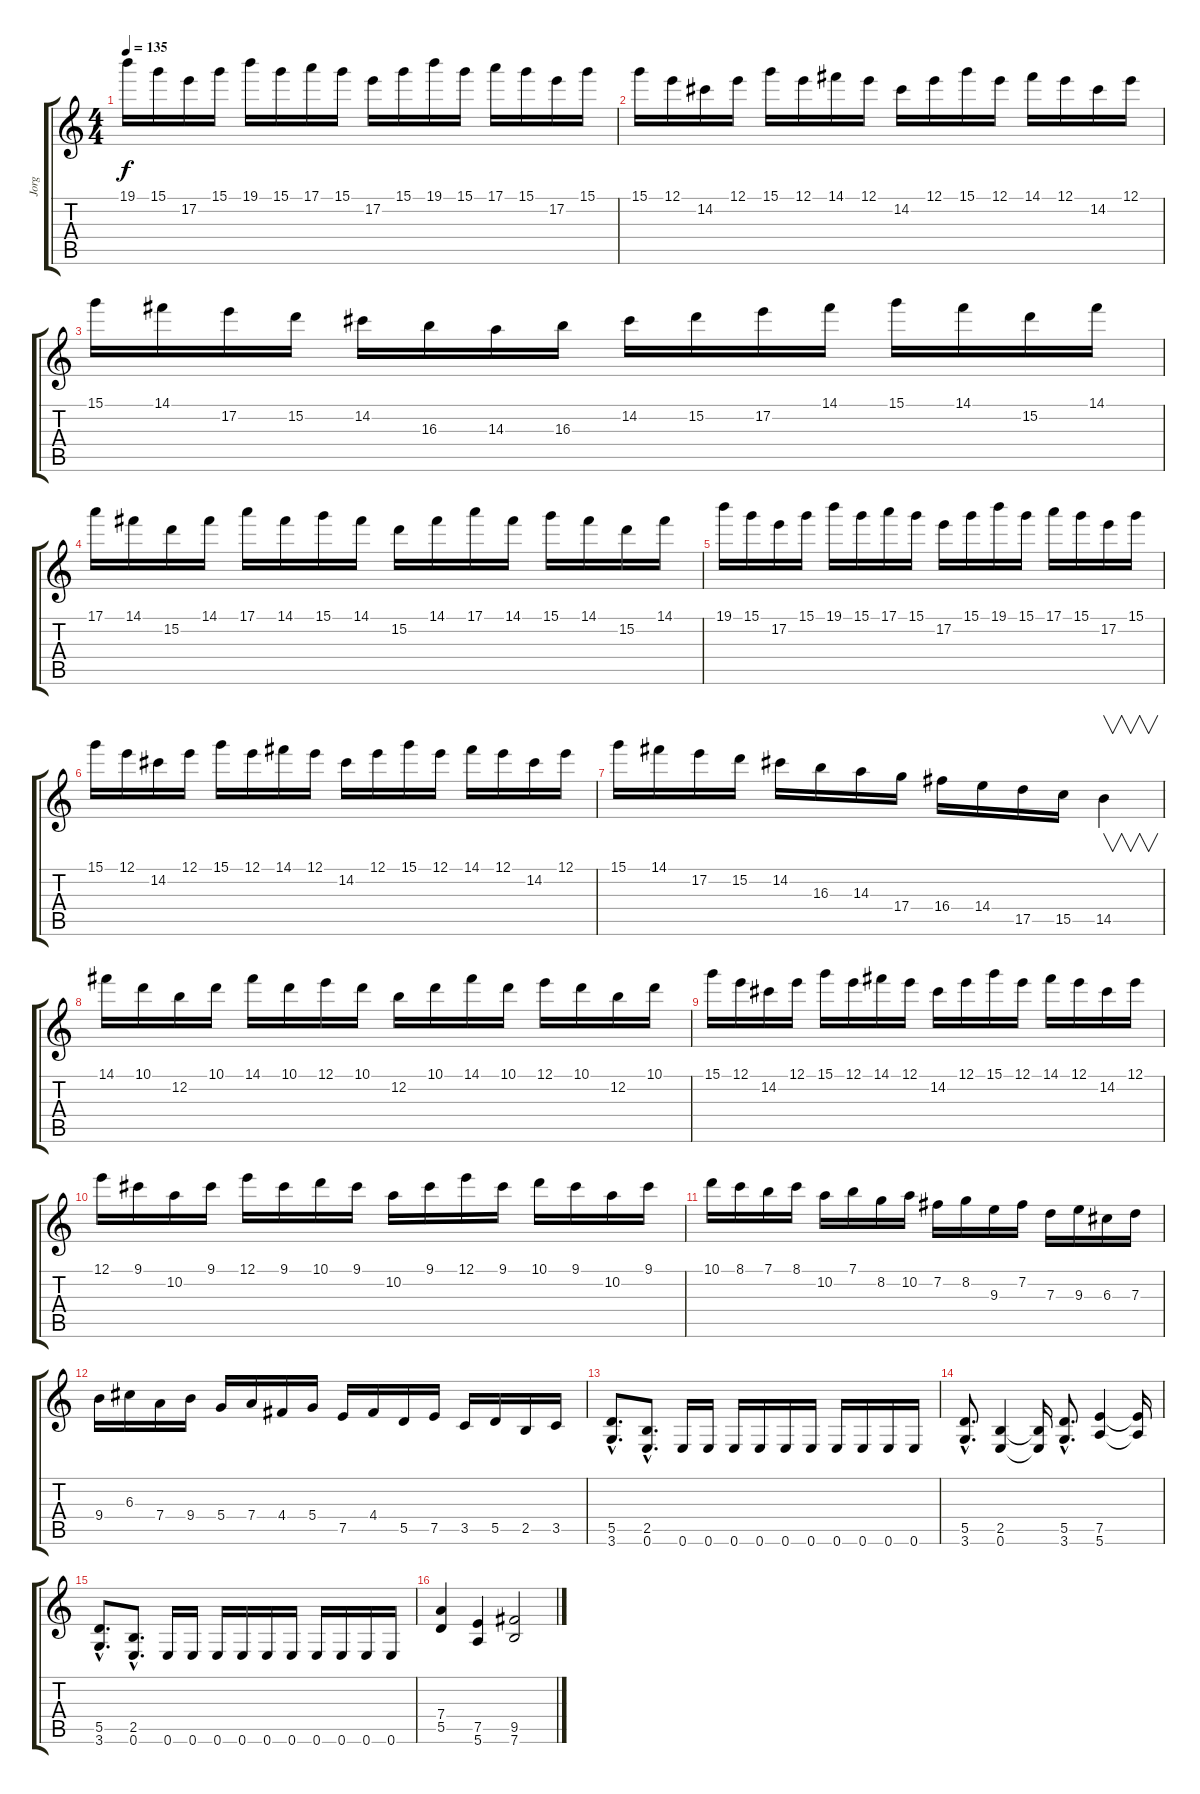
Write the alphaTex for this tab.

\track ("Jorg" "Jorg") {instrument distortionguitar}
\staff {score tabs}
\tuning (E4 B3 G3 D3 A2 E2) {hide}
\ts (4 4)
\tempo 135
\clef g2
\ks c
19.1.16{dy f} 15.1.16 17.2.16 15.1.16 19.1.16 15.1.16 17.1.16 15.1.16 17.2.16 15.1.16 19.1.16 15.1.16 17.1.16 15.1.16 17.2.16 15.1.16 |
15.1.16 12.1.16 14.2.16 12.1.16 15.1.16 12.1.16 14.1.16 12.1.16 14.2.16 12.1.16 15.1.16 12.1.16 14.1.16 12.1.16 14.2.16 12.1.16 |
15.1.16 14.1.16 17.2.16 15.2.16 14.2.16 16.3.16 14.3.16 16.3.16 14.2.16 15.2.16 17.2.16 14.1.16 15.1.16 14.1.16 15.2.16 14.1.16 |
17.1.16 14.1.16 15.2.16 14.1.16 17.1.16 14.1.16 15.1.16 14.1.16 15.2.16 14.1.16 17.1.16 14.1.16 15.1.16 14.1.16 15.2.16 14.1.16 |
19.1.16 15.1.16 17.2.16 15.1.16 19.1.16 15.1.16 17.1.16 15.1.16 17.2.16 15.1.16 19.1.16 15.1.16 17.1.16 15.1.16 17.2.16 15.1.16 |
15.1.16 12.1.16 14.2.16 12.1.16 15.1.16 12.1.16 14.1.16 12.1.16 14.2.16 12.1.16 15.1.16 12.1.16 14.1.16 12.1.16 14.2.16 12.1.16 |
15.1.16 14.1.16 17.2.16 15.2.16 14.2.16 16.3.16 14.3.16 17.4.16 16.4.16 14.4.16 17.5.16 15.5.16 14.5.4{v} |
14.1.16 10.1.16 12.2.16 10.1.16 14.1.16 10.1.16 12.1.16 10.1.16 12.2.16 10.1.16 14.1.16 10.1.16 12.1.16 10.1.16 12.2.16 10.1.16 |
15.1.16 12.1.16 14.2.16 12.1.16 15.1.16 12.1.16 14.1.16 12.1.16 14.2.16 12.1.16 15.1.16 12.1.16 14.1.16 12.1.16 14.2.16 12.1.16 |
12.1.16 9.1.16 10.2.16 9.1.16 12.1.16 9.1.16 10.1.16 9.1.16 10.2.16 9.1.16 12.1.16 9.1.16 10.1.16 9.1.16 10.2.16 9.1.16 |
10.1.16 8.1.16 7.1.16 8.1.16 10.2.16 7.1.16 8.2.16 10.2.16 7.2.16 8.2.16 9.3.16 7.2.16 7.3.16 9.3.16 6.3.16 7.3.16 |
9.4.16 6.3.16 7.4.16 9.4.16 5.4.16 7.4.16 4.4.16 5.4.16 7.5.16 4.4.16 5.5.16 7.5.16 3.5.16 5.5.16 2.5.16 3.5.16 |
(5.5{hac} 3.6{hac}).8{d} (2.5{hac} 0.6{hac}).8{d} 0.6.16 0.6.16 0.6.16 0.6.16 0.6.16 0.6.16 0.6.16 0.6.16 0.6.16 0.6.16 |
(5.5{hac} 3.6{hac}).8{d} (2.5 0.6).4 (2.5{t} 0.6{t}).16 (5.5{hac} 3.6{hac}).8{d} (7.5 5.6).4 (7.5{t} 5.6{t}).16 |
(5.5{hac} 3.6{hac}).8{d} (2.5{hac} 0.6{hac}).8{d} 0.6.16 0.6.16 0.6.16 0.6.16 0.6.16 0.6.16 0.6.16 0.6.16 0.6.16 0.6.16 |
(7.4 5.5).4 (7.5 5.6).4 (9.5 7.6).2
